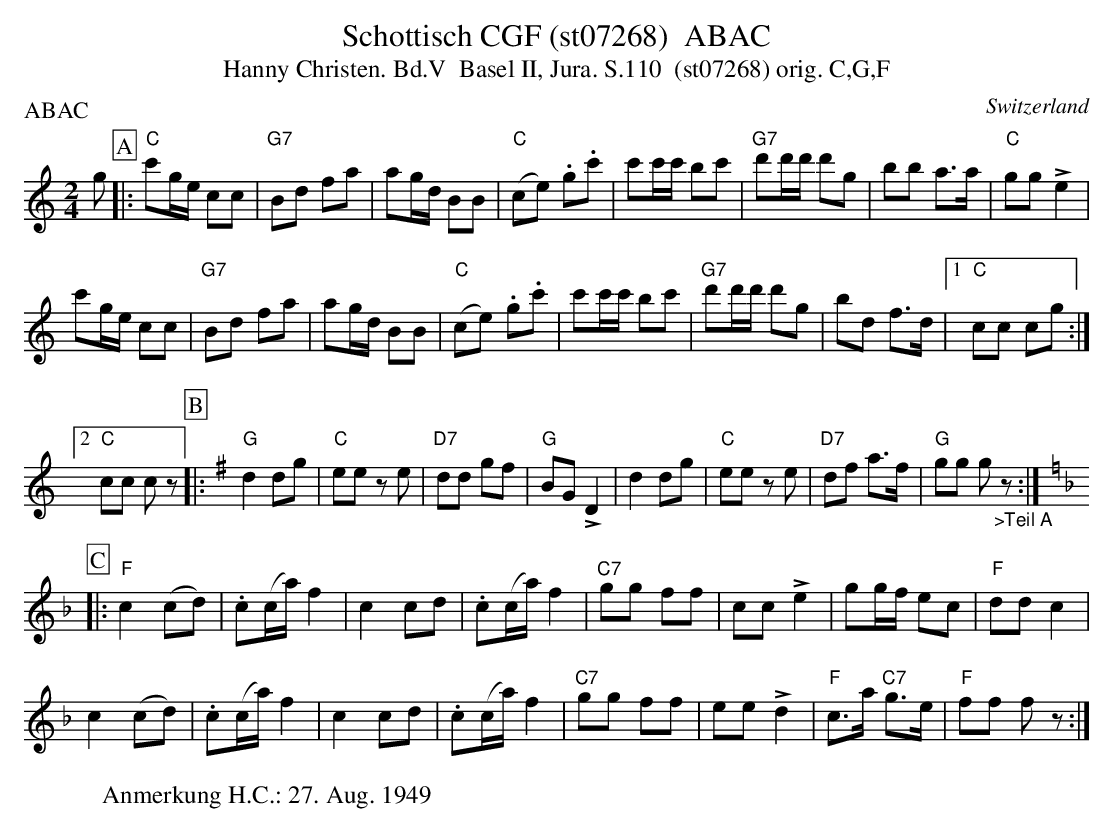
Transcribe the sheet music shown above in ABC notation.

X:1
T: Schottisch CGF (st07268)  ABAC
T:Hanny Christen. Bd.V  Basel II, Jura. S.110  (st07268) orig. C,G,F
P:ABAC
M:2/4
L:1/8
O:Switzerland
K:C major
 g [P:A] |: "C"c'g/e/ cc | "G7"Bd fa | ag/d/ BB | ("C"ce) .g.c' | c'c'/c'/ bc' | "G7"d'd'/d'/ d'g | bb a>a | "C"gg!>!e2 |
c'g/e/ cc | "G7"Bd fa | ag/d/ BB | ("C"ce) .g.c' | c'c'/c'/ bc' | "G7"d'd'/d'/ d'g | bd f>d |1 "C"cc cg :|2
"C"cc cz [P:B] |: [K:G] "G"d2dg | "C"ee ze | "D7"dd gf | "G"BG !>!D2 | d2dg | "C"ee ze | "D7"df a>f | "G"gg g"_>Teil A"z :|  [K:F]
[P:C] |: "F"c2(cd) | .c(c/a/)f2 | c2 cd | .c(c/a/) f2 | "C7"gg ff | cc!>!e2 | gg/f/ ec | "F"ddc2 |
c2(cd) | .c(c/a/)f2 | c2 cd | .c(c/a/) f2 | "C7"gg ff | ee!>!d2 |"F" c>a "C7"g>e | "F"ff fz :|
W:Anmerkung H.C.: 27. Aug. 1949
